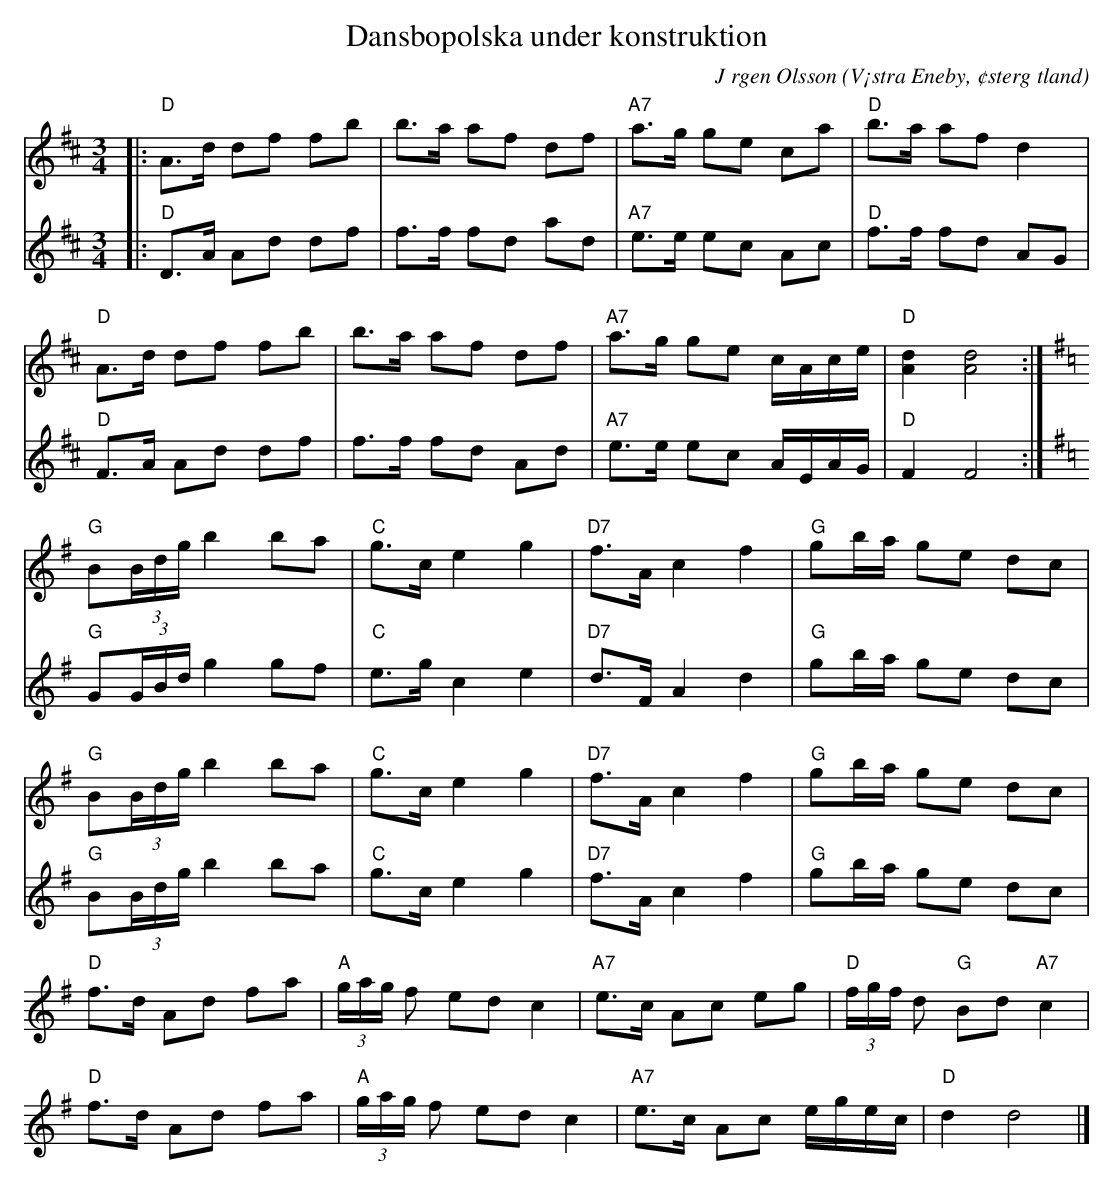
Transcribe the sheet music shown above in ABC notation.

X:1
T:Dansbopolska under konstruktion
C:J rgen Olsson
O:V¡stra Eneby, ¢sterg tland
M:3/4
L:1/8
K:D
V:1
|:"D"A>d df fb|b>a af df|"A7"a>g ge ca|"D"b>a af d2|
"D"A>d df fb|b>a af df|"A7"a>g ge c/A/c/e/|"D"[dA]2 [dA]4:|
[K:G]"G"B(3B/d/g/ b2 ba|"C"g>c e2 g2|"D7"f>A c2 f2|"G" gb/a/ ge dc|
"G"B(3B/d/g/ b2 ba|"C"g>c e2 g2|"D7"f>A c2 f2|"G" gb/a/ ge dc|
"D"f>d Ad fa|"A"(3g/a/g/ f ed c2|"A7"e>c Ac eg|"D"(3f/g/f/ d "G"Bd "A7"c2|
"D"f>d Ad fa|"A"(3g/a/g/ f ed c2|"A7"e>c Ac e/g/e/c/|"D"d2 d4 |]
V:2
|:"D"D>A Ad df|f>f fd ad|"A7"e>e ec Ac|"D"f>f fd AG|
"D"F>A Ad df|f>f fd Ad|"A7"e>e ec A/E/A/G/|"D"F2 F4:|
[K:G]"G"G(3G/B/d/ g2 gf|"C"e>g c2 e2|"D7"d>F A2 d2|"G" gb/a/ ge dc|
"G"B(3B/d/g/ b2 ba|"C"g>c e2 g2|"D7"f>A c2 f2|"G" gb/a/ ge dc|
